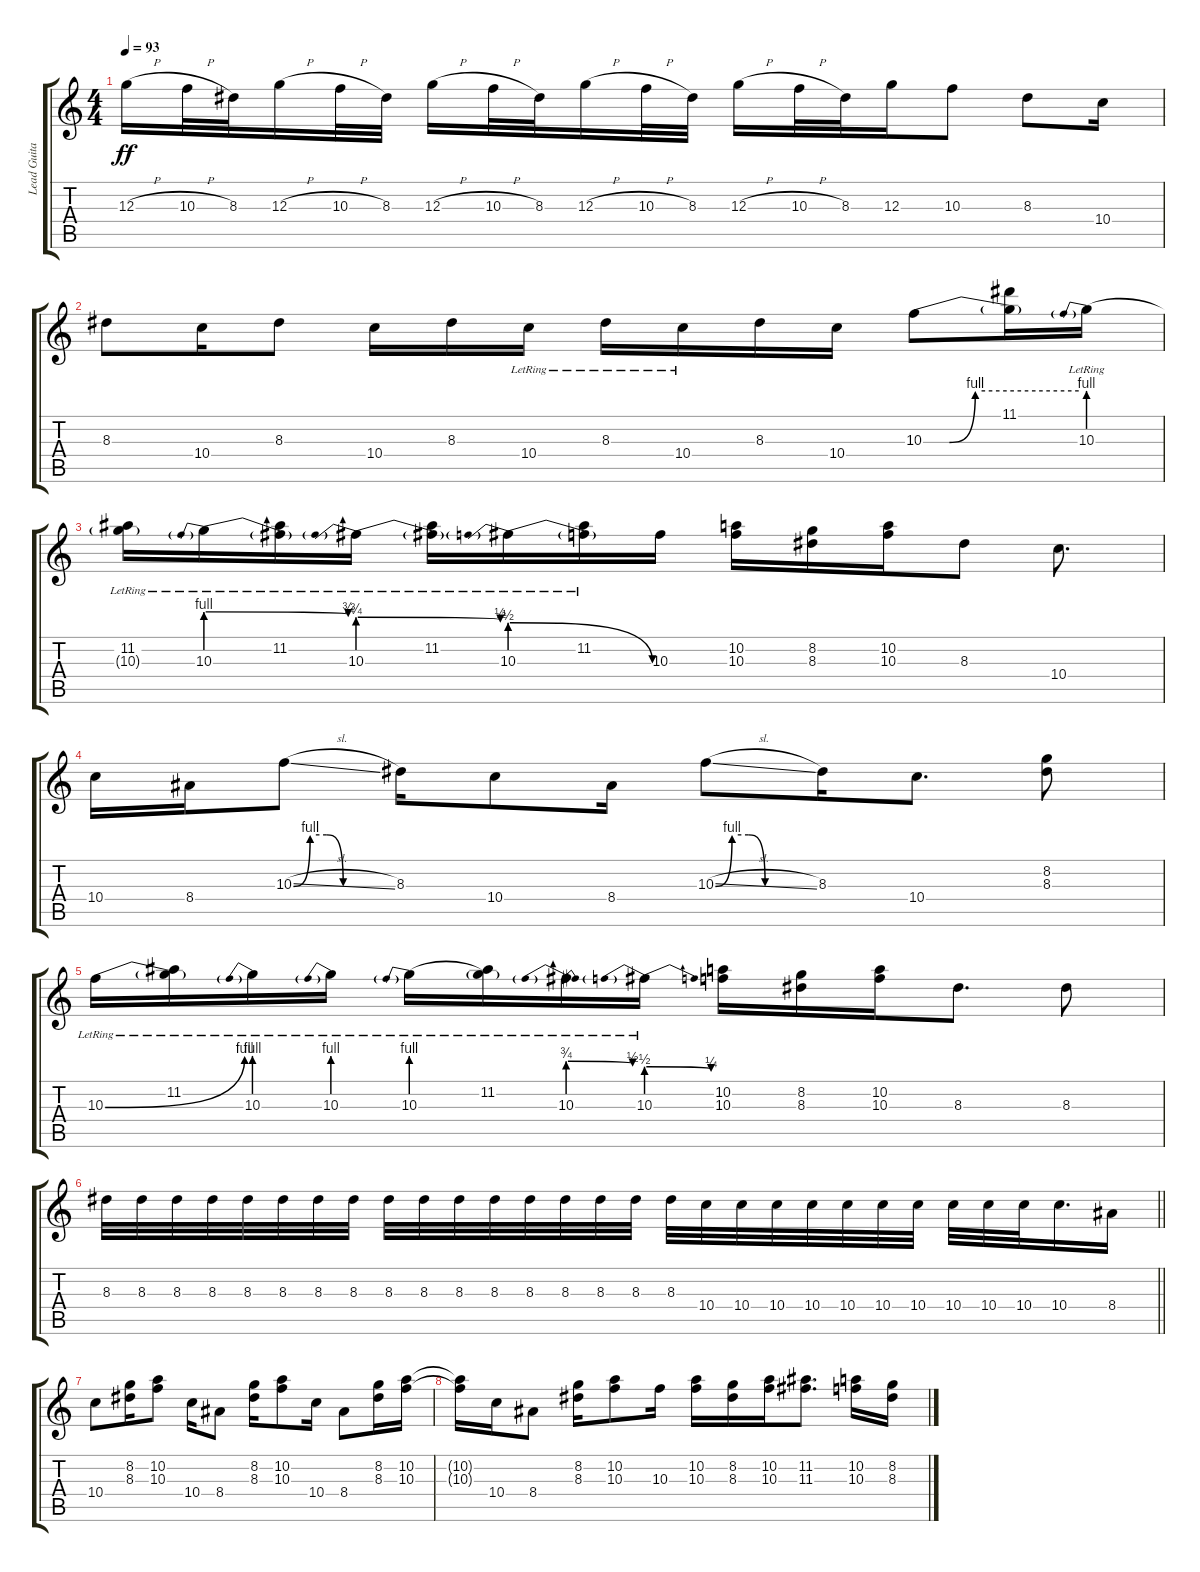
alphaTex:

\track ("Lead Guitar 1" "Lead Guita") {instrument overdrivenguitar}
\staff {score tabs}
\tuning (E4 B3 G3 D3 A2 E2) {hide}
\ts (4 4)
\tempo 93
\clef g2
\ks c
12.3{h}.16{dy ff} 10.3{h}.32 8.3.32 12.3{h}.16 10.3{h}.32 8.3.32 12.3{h}.16 10.3{h}.32 8.3.32 12.3{h}.16 10.3{h}.32 8.3.32 12.3{h}.16 10.3{h}.32 8.3.32 12.3.16 10.3.8 8.3.8 10.4.16 |
8.3.8 10.4.16 8.3.8 10.4.16 8.3.16 10.4{lr}.16 8.3{lr}.16 10.4{lr}.16 8.3.16 10.4.16 10.3{be (custom 0 0 10 0 20 4 60 4)}.8 (11.1 10.3{t}).16 10.3{be (prebend 0 4 60 4) lr}.16 |
(11.2{lr} 10.3{t}).16 10.3{be (prebendrelease 0 4 60 3) lr}.16 (11.2{lr} 10.3{t}).16 10.3{be (prebendrelease 0 3 60 2) lr}.16 (11.2{lr} 10.3{t}).16 10.3{be (prebendrelease 0 2 60 0) lr}.16 (11.2{lr} 10.3{t}).16 10.3{be (hold 0 0 60 0)}.16 (10.2 10.3).16 (8.2 8.3{be (hold 0 0 60 0)}).16 (10.2 10.3).16 8.3.8 10.4.8{d} |
10.4.16 8.4.16 10.3{be (custom 0 0 10 4 20 4 30 0 60 0) sl}.8 8.3.16 10.4.8 8.4.16 10.3{be (custom 0 0 10 4 20 4 30 0 60 0) sl}.8 8.3.16 10.4.8{d} (8.2 8.3).8 |
10.3{be (bend 0 0 60 4) lr}.16 (11.2{lr} 10.3{t}).16 10.3{be (prebend 0 4 60 4) lr}.16 10.3{be (prebend 0 4 60 4) lr}.16 10.3{be (prebend 0 4 60 4) lr}.16 (11.2{lr} 10.3{t}).16 10.3{be (prebendrelease 0 3 60 2) lr}.16 10.3{be (prebendrelease 0 2 60 1) lr}.16 (10.2 10.3).16 (8.2 8.3).16 (10.2 10.3{be (hold 0 0 60 0)}).16 8.3.8{d} 8.3.8 |
\barLineRight lightlight
8.3.32 8.3.32 8.3.32 8.3.32 8.3.32 8.3.32 8.3.32 8.3.32 8.3.32 8.3.32 8.3.32 8.3.32 8.3.32 8.3.32 8.3.32 8.3.32 8.3.32 10.4.32 10.4.32 10.4.32 10.4.32 10.4.32 10.4.32 10.4.32 10.4.32 10.4.32 10.4.32 10.4.16{d} 8.4.16 |
10.4.8 (8.2 8.3).16 (10.2 10.3).8 10.4.16 8.4.8 (8.2 8.3).16 (10.2 10.3).8 10.4.16 8.4.8 (8.2 8.3).16 (10.2 10.3).16 |
(10.2{t} 10.3{t}).16 10.4.16 8.4.8 (8.2 8.3).16 (10.2 10.3).8 10.3.16 (10.2 10.3).16 (8.2 8.3).16 (10.2 10.3).16 (11.2 11.3).8{d} (10.2 10.3).16 (8.2 8.3).16
